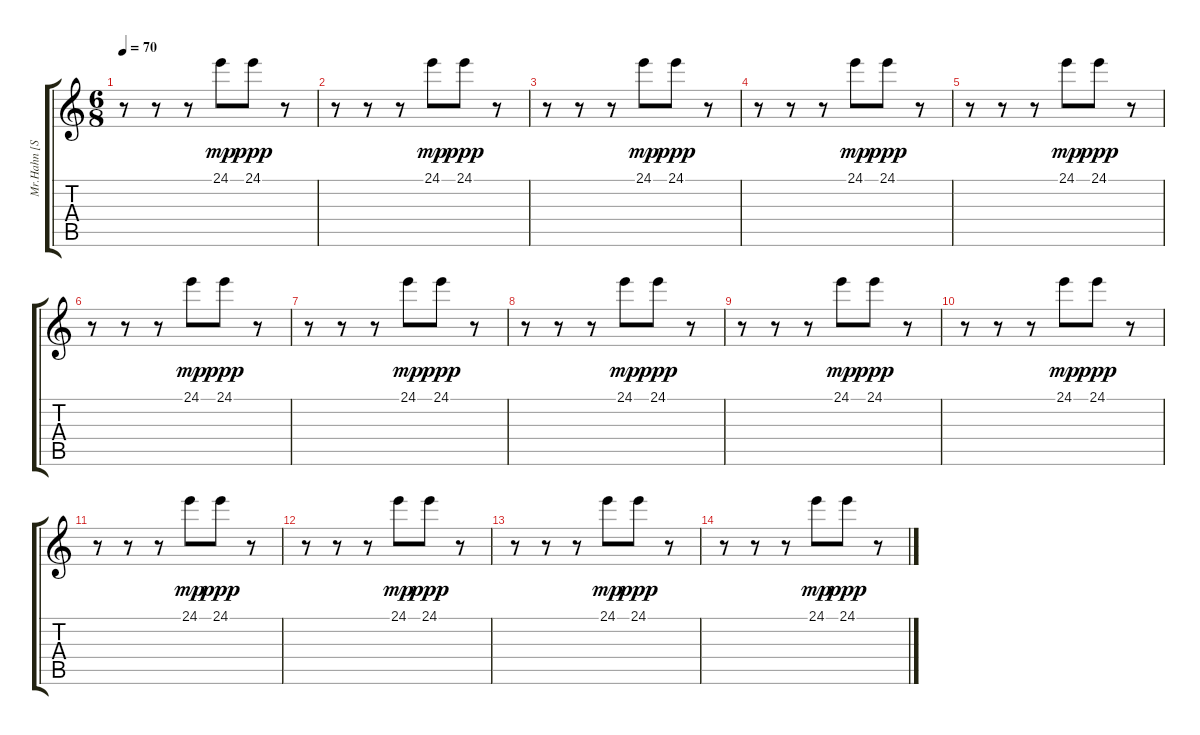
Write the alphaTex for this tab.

\track ("Mr.Hahn [Sampler 5]" "Mr.Hahn [S") {instrument fx5brightness}
\staff {score tabs}
\tuning (E4 B3 G3 D3 A2 E2) {hide}
\ts (6 8)
\tempo 70
\clef g2
\ks c
r.8{dy ppp} r.8 r.8 24.1.8{dy mp} 24.1.8{dy ppp} r.8 |
r.8 r.8 r.8 24.1.8{dy mp} 24.1.8{dy ppp} r.8 |
r.8 r.8 r.8 24.1.8{dy mp} 24.1.8{dy ppp} r.8 |
r.8 r.8 r.8 24.1.8{dy mp} 24.1.8{dy ppp} r.8 |
r.8 r.8 r.8 24.1.8{dy mp} 24.1.8{dy ppp} r.8 |
r.8 r.8 r.8 24.1.8{dy mp} 24.1.8{dy ppp} r.8 |
r.8 r.8 r.8 24.1.8{dy mp} 24.1.8{dy ppp} r.8 |
r.8 r.8 r.8 24.1.8{dy mp} 24.1.8{dy ppp} r.8 |
r.8 r.8 r.8 24.1.8{dy mp} 24.1.8{dy ppp} r.8 |
r.8 r.8 r.8 24.1.8{dy mp} 24.1.8{dy ppp} r.8 |
r.8 r.8 r.8 24.1.8{dy mp} 24.1.8{dy ppp} r.8 |
r.8 r.8 r.8 24.1.8{dy mp} 24.1.8{dy ppp} r.8 |
r.8 r.8 r.8 24.1.8{dy mp} 24.1.8{dy ppp} r.8 |
r.8 r.8 r.8 24.1.8{dy mp} 24.1.8{dy ppp} r.8
